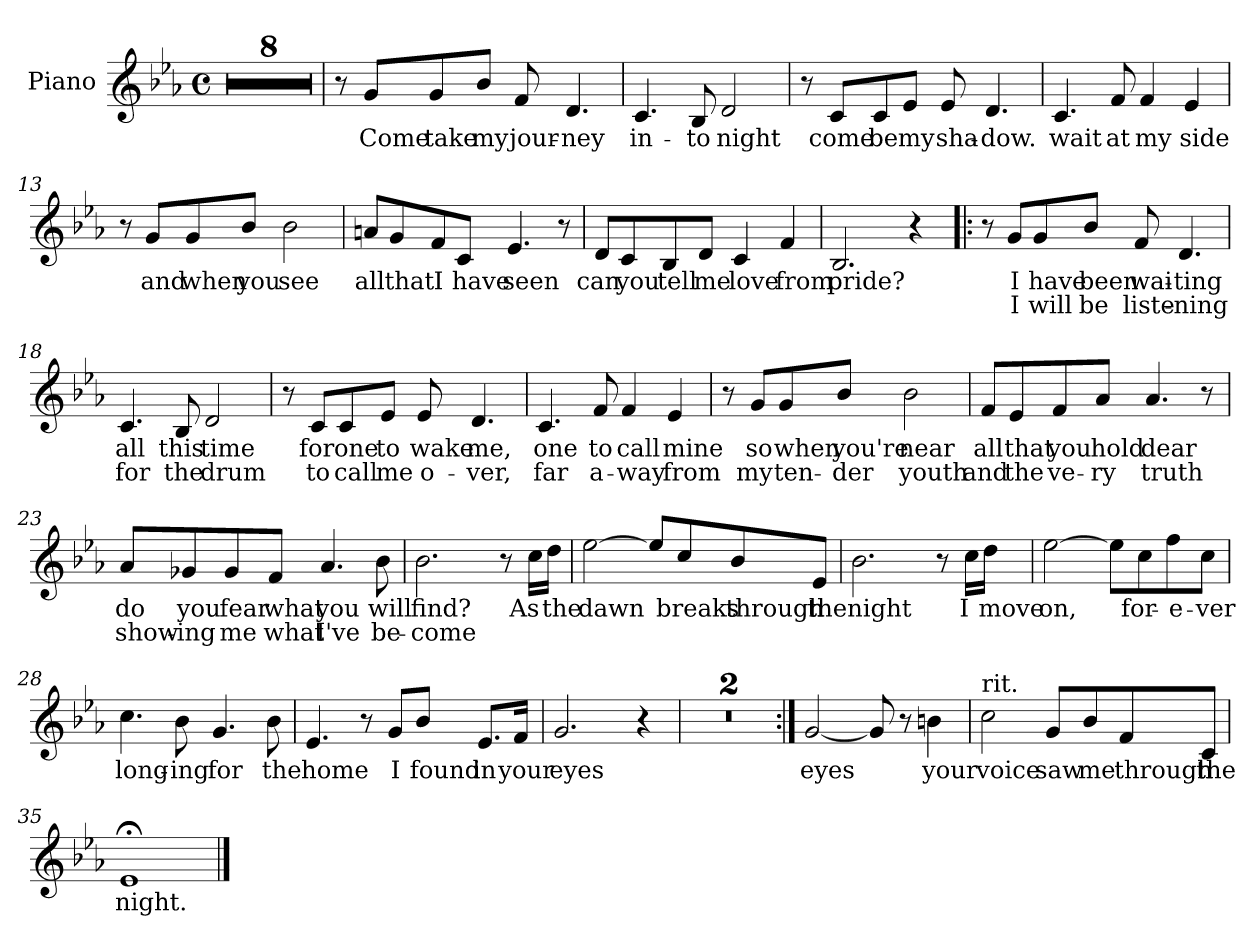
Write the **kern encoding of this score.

**kern	**text	**text
*part1	*part1	*part1
*staff1	*staff1	*staff1
*I"Piano	*	*
*I'Pno	*	*
*clefG2	*	*
*k[b-e-a-]	*	*
*E-:	*	*
*M4/4	*	*
*met(c)	*	*
*MM72	*	*
=1	=1	=1
1r	.	.
=2	=2	=2
1r	.	.
=3	=3	=3
1r	.	.
=4	=4	=4
1r	.	.
=5	=5	=5
1r	.	.
=6	=6	=6
1r	.	.
!!LO:LB:g=z
=7	=7	=7
1r	.	.
=8	=8	=8
1r	.	.
=9	=9	=9
8r	.	.
8g/L	Come	.
8g/	take	.
8b-/J	my	.
8f/	jour-	.
4.d/	-ney	.
=10	=10	=10
4.c/	in-	.
8B-/	-to	.
2d/	night	.
=11	=11	=11
8r	.	.
8c/L	come	.
8c/	be	.
8e-/J	my	.
8e-/	sha-	.
4.d/	-dow.	.
!!LO:LB:g=z
=12	=12	=12
4.c/	wait	.
8f/	at	.
4f/	my	.
4e-/	side	.
=13	=13	=13
8r	.	.
8g/L	and	.
8g/	when	.
8b-/J	you	.
2b-\	see	.
=14	=14	=14
8an/L	all	.
8g/	that	.
8f/	I	.
8c/J	have	.
4.e-/	seen	.
8r	.	.
=15	=15	=15
8d/L	can	.
8c/	you	.
8B-/	tell	.
8d/J	me	.
4c/	love	.
4f/	from	.
!!LO:LB:g=z
=16	=16	=16
2.B-/	pride?	.
4r	.	.
=17!|:	=17!|:	=17!|:
8r	.	.
8g/L	I	I
8g/	have	will
8b-/J	been	be
8f/	wai-	liste-
4.d/	-ting	-ning
=18	=18	=18
4.c/	all	for
8B-/	this	the
2d/	time	drum
=19	=19	=19
8r	.	.
8c/L	for	to
8c/	one	call
8e-/J	to	me
8e-/	wake	o-
4.d/	me,	-ver,
!!LO:LB:g=z
=20	=20	=20
4.c/	one	far
8f/	to	a-
4f/	call	-way
4e-/	mine	from
=21	=21	=21
8r	.	.
8g/L	so	my
8g/	when	ten-
8b-/J	you're	-der
2b-\	near	youth
=22	=22	=22
8f/L	all	and
8e-/	that	the
8f/	you	ve-
8a-/J	hold	-ry
4.a-/	dear	truth
8r	.	.
=23	=23	=23
8a-/L	do	show-
8g-X/	you	-ing
8g-/	fear	me
8f/J	what	what
4.a-/	you	I've
8b-\	will	be-
!!LO:LB:g=z
=24	=24	=24
2.b-\	find?	-come
8r	.	.
16cc\LL	As	.
16dd\JJ	the	.
=25	=25	=25
[2ee-\	dawn	.
8ee-/L]	.	.
8cc/	breaks	.
8b-/	through	.
8e-/J	the	.
=26	=26	=26
2.b-\	night	.
8r	.	.
16cc\LL	I	.
16dd\JJ	move	.
=27	=27	=27
[2ee-\	on,	.
8ee-\L]	.	.
8cc\	for-	.
8ff\	-e-	.
8cc\J	-ver	.
=28	=28	=28
4.cc\	long-	.
8b-\	-ing	.
4.g/	for	.
8b-\	the	.
!!LO:LB:g=z
=29	=29	=29
4.e-/	home	.
8r	.	.
8g/L	I	.
8b-/J	found	.
8.e-/L	in	.
16f/Jk	your	.
=30	=30	=30
2.g/	eyes	.
4r	.	.
=31	=31	=31
1r	.	.
=32	=32	=32
1r	.	.
=33:|!	=33:|!	=33:|!
[2g/	eyes	.
8g/]	.	.
8r	.	.
4bn\	your	.
=34	=34	=34
!LO:TX:a:t=rit.	!	!
2cc\	voice	.
8g/L	saw	.
8b-/	me	.
8f/	through	.
8c/J	the	.
=35	=35	=35
1e-;<	night.	.
==	==	==
*-	*-	*-
